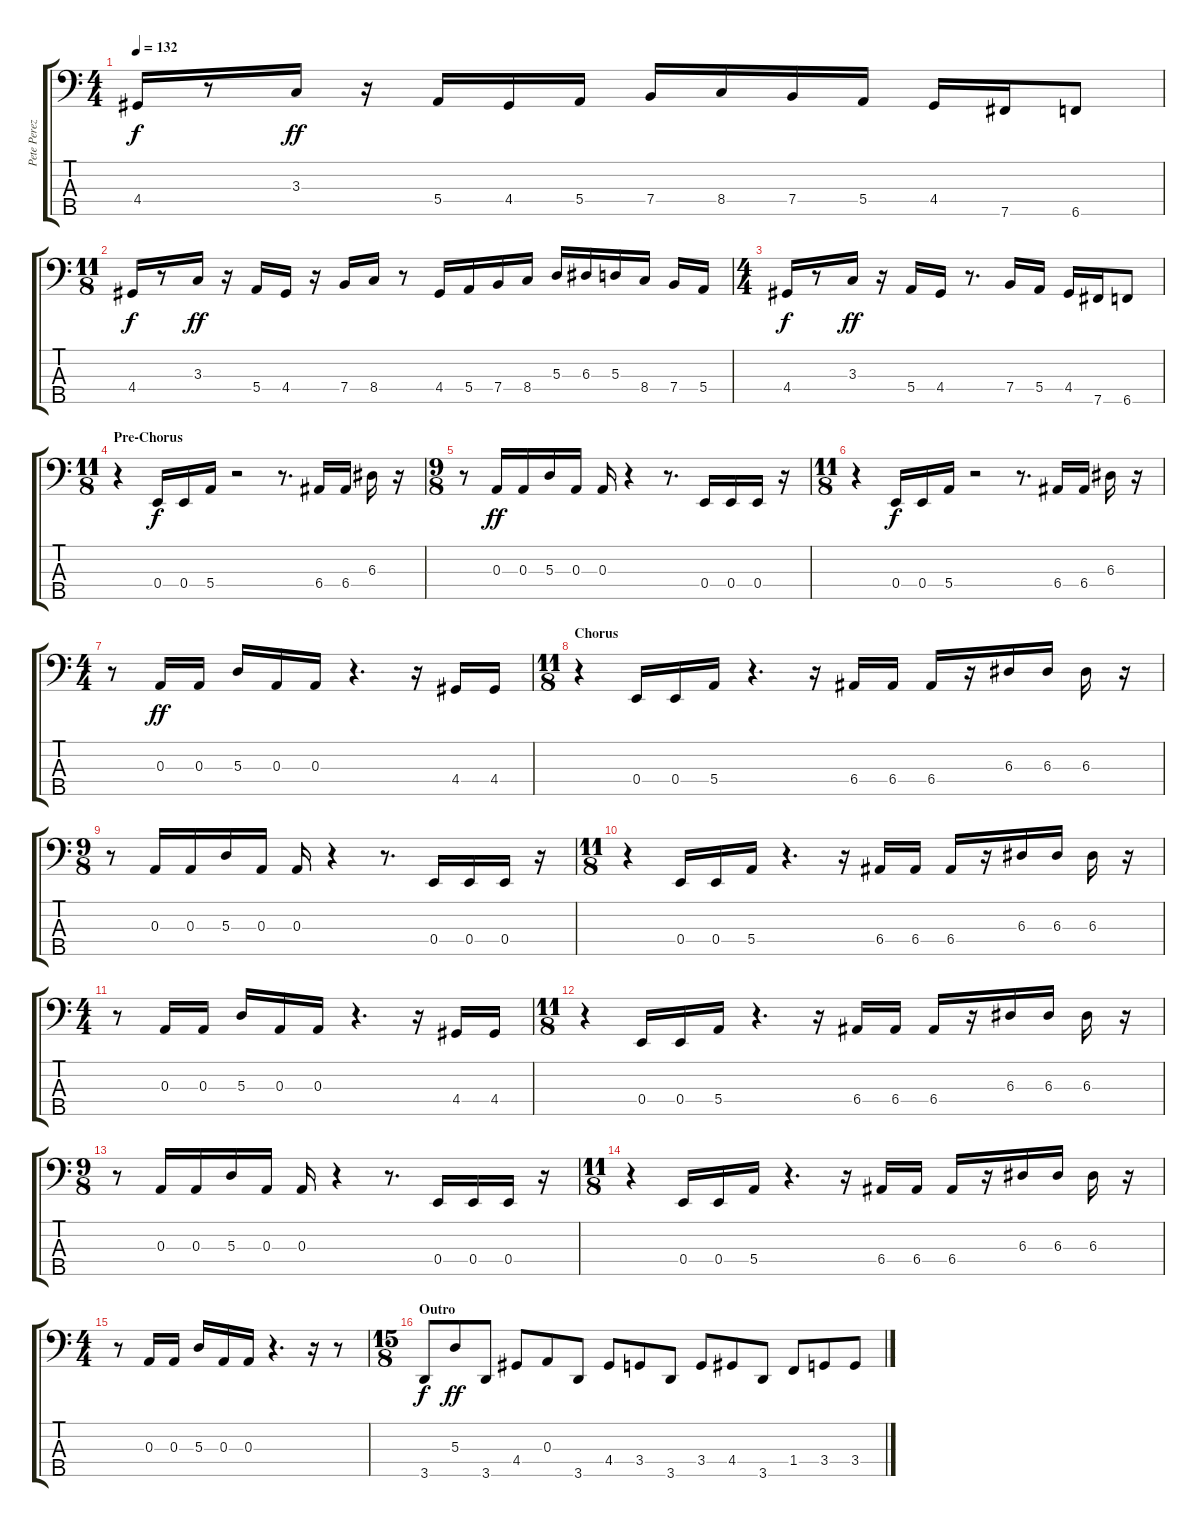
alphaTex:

\track ("Pete Perez" "Pete Perez") {instrument electricbassfinger}
\staff {score tabs}
\tuning (G2 D2 A1 E1 B0) {hide}
\ts (4 4)
\tempo 132
\clef f4
\ks c
4.4.16{dy f} r.8 3.3.16{dy ff} r.16 5.4.16 4.4.16 5.4.16 7.4.16 8.4.16 7.4.16 5.4.16 4.4.16 7.5.16 6.5.8 |
\ts (11 8)
4.4.16{dy f} r.8 3.3.16{dy ff} r.16 5.4.16 4.4.16 r.16 7.4.16 8.4.16 r.8 4.4.16 5.4.16 7.4.16 8.4.16 5.3.16 6.3.16 5.3.16 8.4.16 7.4.16 5.4.16 |
\ts (4 4)
4.4.16{dy f} r.8 3.3.16{dy ff} r.16 5.4.16 4.4.16 r.8{d} 7.4.16 5.4.16 4.4.16 7.5.16 6.5.8 |
\ts (11 8)
\section ("" "Pre-Chorus")
r.4 0.4.16{dy f} 0.4.16 5.4.16 r.2 r.8{d} 6.4.16 6.4.16 6.3.16 r.16 |
\ts (9 8)
r.8 0.3.16{dy ff} 0.3.16 5.3.16 0.3.16 0.3.16 r.4 r.8{d} 0.4.16 0.4.16 0.4.16 r.16 |
\ts (11 8)
r.4 0.4.16{dy f} 0.4.16 5.4.16 r.2 r.8{d} 6.4.16 6.4.16 6.3.16 r.16 |
\ts (4 4)
r.8 0.3.16{dy ff} 0.3.16 5.3.16 0.3.16 0.3.16 r.4{d} r.16 4.4.16 4.4.16 |
\ts (11 8)
\section ("" "Chorus")
r.4 0.4.16 0.4.16 5.4.16 r.4{d} r.16 6.4.16 6.4.16 6.4.16 r.16 6.3.16 6.3.16 6.3.16 r.16 |
\ts (9 8)
r.8 0.3.16 0.3.16 5.3.16 0.3.16 0.3.16 r.4 r.8{d} 0.4.16 0.4.16 0.4.16 r.16 |
\ts (11 8)
r.4 0.4.16 0.4.16 5.4.16 r.4{d} r.16 6.4.16 6.4.16 6.4.16 r.16 6.3.16 6.3.16 6.3.16 r.16 |
\ts (4 4)
r.8 0.3.16 0.3.16 5.3.16 0.3.16 0.3.16 r.4{d} r.16 4.4.16 4.4.16 |
\ts (11 8)
r.4 0.4.16 0.4.16 5.4.16 r.4{d} r.16 6.4.16 6.4.16 6.4.16 r.16 6.3.16 6.3.16 6.3.16 r.16 |
\ts (9 8)
r.8 0.3.16 0.3.16 5.3.16 0.3.16 0.3.16 r.4 r.8{d} 0.4.16 0.4.16 0.4.16 r.16 |
\ts (11 8)
r.4 0.4.16 0.4.16 5.4.16 r.4{d} r.16 6.4.16 6.4.16 6.4.16 r.16 6.3.16 6.3.16 6.3.16 r.16 |
\ts (4 4)
r.8 0.3.16 0.3.16 5.3.16 0.3.16 0.3.16 r.4{d} r.16 r.8 |
\ts (15 8)
\section ("" "Outro")
3.5.8{dy f} 5.3.8{dy ff} 3.5.8 4.4.8 0.3.8 3.5.8 4.4.8 3.4.8 3.5.8 3.4.8 4.4.8 3.5.8 1.4.8 3.4.8 3.4.8
